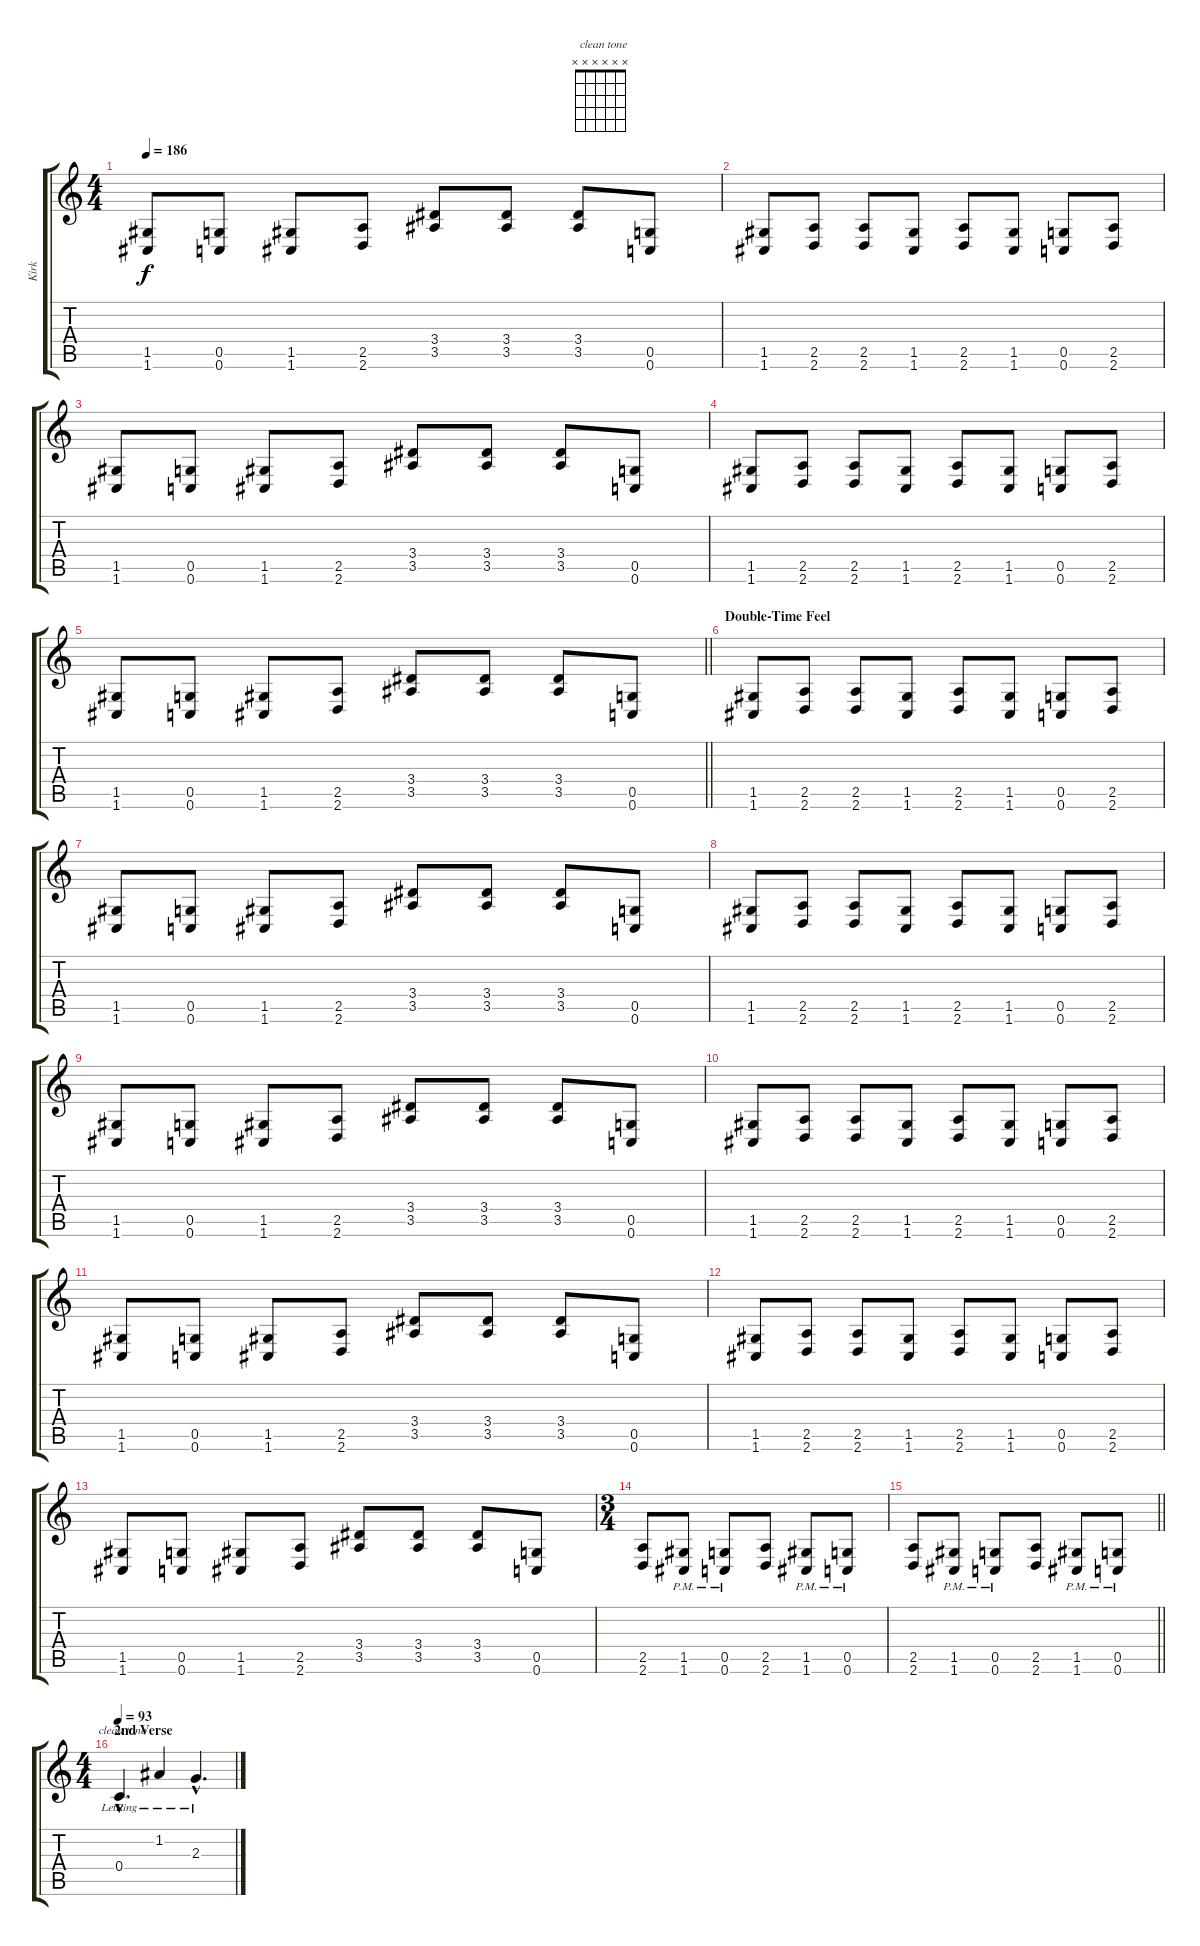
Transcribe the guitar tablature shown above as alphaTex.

\track ("Kirk" "Kirk") {instrument distortionguitar}
\staff {score tabs}
\tuning (D4 A3 F3 C3 G2 C2) {hide}
\chord ("  clean tone" x x x x x x) {firstfret 0}
\ts (4 4)
\tempo 186
\clef g2
\ks c
(1.5 1.6).8{dy f} (0.5 0.6).8 (1.5 1.6).8 (2.5 2.6).8 (3.4 3.5).8 (3.4 3.5).8 (3.4 3.5).8 (0.5 0.6).8 |
(1.5 1.6).8 (2.5 2.6).8 (2.5 2.6).8 (1.5 1.6).8 (2.5 2.6).8 (1.5 1.6).8 (0.5 0.6).8 (2.5 2.6).8 |
(1.5 1.6).8 (0.5 0.6).8 (1.5 1.6).8 (2.5 2.6).8 (3.4 3.5).8 (3.4 3.5).8 (3.4 3.5).8 (0.5 0.6).8 |
(1.5 1.6).8 (2.5 2.6).8 (2.5 2.6).8 (1.5 1.6).8 (2.5 2.6).8 (1.5 1.6).8 (0.5 0.6).8 (2.5 2.6).8 |
\barLineRight lightlight
(1.5 1.6).8 (0.5 0.6).8 (1.5 1.6).8 (2.5 2.6).8 (3.4 3.5).8 (3.4 3.5).8 (3.4 3.5).8 (0.5 0.6).8 |
\section ("" "Double-Time Feel")
(1.5 1.6).8 (2.5 2.6).8 (2.5 2.6).8 (1.5 1.6).8 (2.5 2.6).8 (1.5 1.6).8 (0.5 0.6).8 (2.5 2.6).8 |
(1.5 1.6).8 (0.5 0.6).8 (1.5 1.6).8 (2.5 2.6).8 (3.4 3.5).8 (3.4 3.5).8 (3.4 3.5).8 (0.5 0.6).8 |
(1.5 1.6).8 (2.5 2.6).8 (2.5 2.6).8 (1.5 1.6).8 (2.5 2.6).8 (1.5 1.6).8 (0.5 0.6).8 (2.5 2.6).8 |
(1.5 1.6).8 (0.5 0.6).8 (1.5 1.6).8 (2.5 2.6).8 (3.4 3.5).8 (3.4 3.5).8 (3.4 3.5).8 (0.5 0.6).8 |
(1.5 1.6).8 (2.5 2.6).8 (2.5 2.6).8 (1.5 1.6).8 (2.5 2.6).8 (1.5 1.6).8 (0.5 0.6).8 (2.5 2.6).8 |
(1.5 1.6).8 (0.5 0.6).8 (1.5 1.6).8 (2.5 2.6).8 (3.4 3.5).8 (3.4 3.5).8 (3.4 3.5).8 (0.5 0.6).8 |
(1.5 1.6).8 (2.5 2.6).8 (2.5 2.6).8 (1.5 1.6).8 (2.5 2.6).8 (1.5 1.6).8 (0.5 0.6).8 (2.5 2.6).8 |
(1.5 1.6).8 (0.5 0.6).8 (1.5 1.6).8 (2.5 2.6).8 (3.4 3.5).8 (3.4 3.5).8 (3.4 3.5).8 (0.5 0.6).8 |
\ts (3 4)
(2.5 2.6).8 (1.5{pm} 1.6{pm}).8 (0.5{pm} 0.6{pm}).8 (2.5 2.6).8 (1.5{pm} 1.6{pm}).8 (0.5{pm} 0.6{pm}).8 |
\barLineRight lightlight
(2.5 2.6).8 (1.5{pm} 1.6{pm}).8 (0.5{pm} 0.6{pm}).8 (2.5 2.6).8 (1.5{pm} 1.6{pm}).8 (0.5{pm} 0.6{pm}).8 |
\ts (4 4)
\section ("" "2nd Verse")
\tempo 93
0.4{hac lr}.4{d ch "  clean tone" instrument electricguitarclean} 1.2{lr}.4 2.3{hac lr}.4{d}
